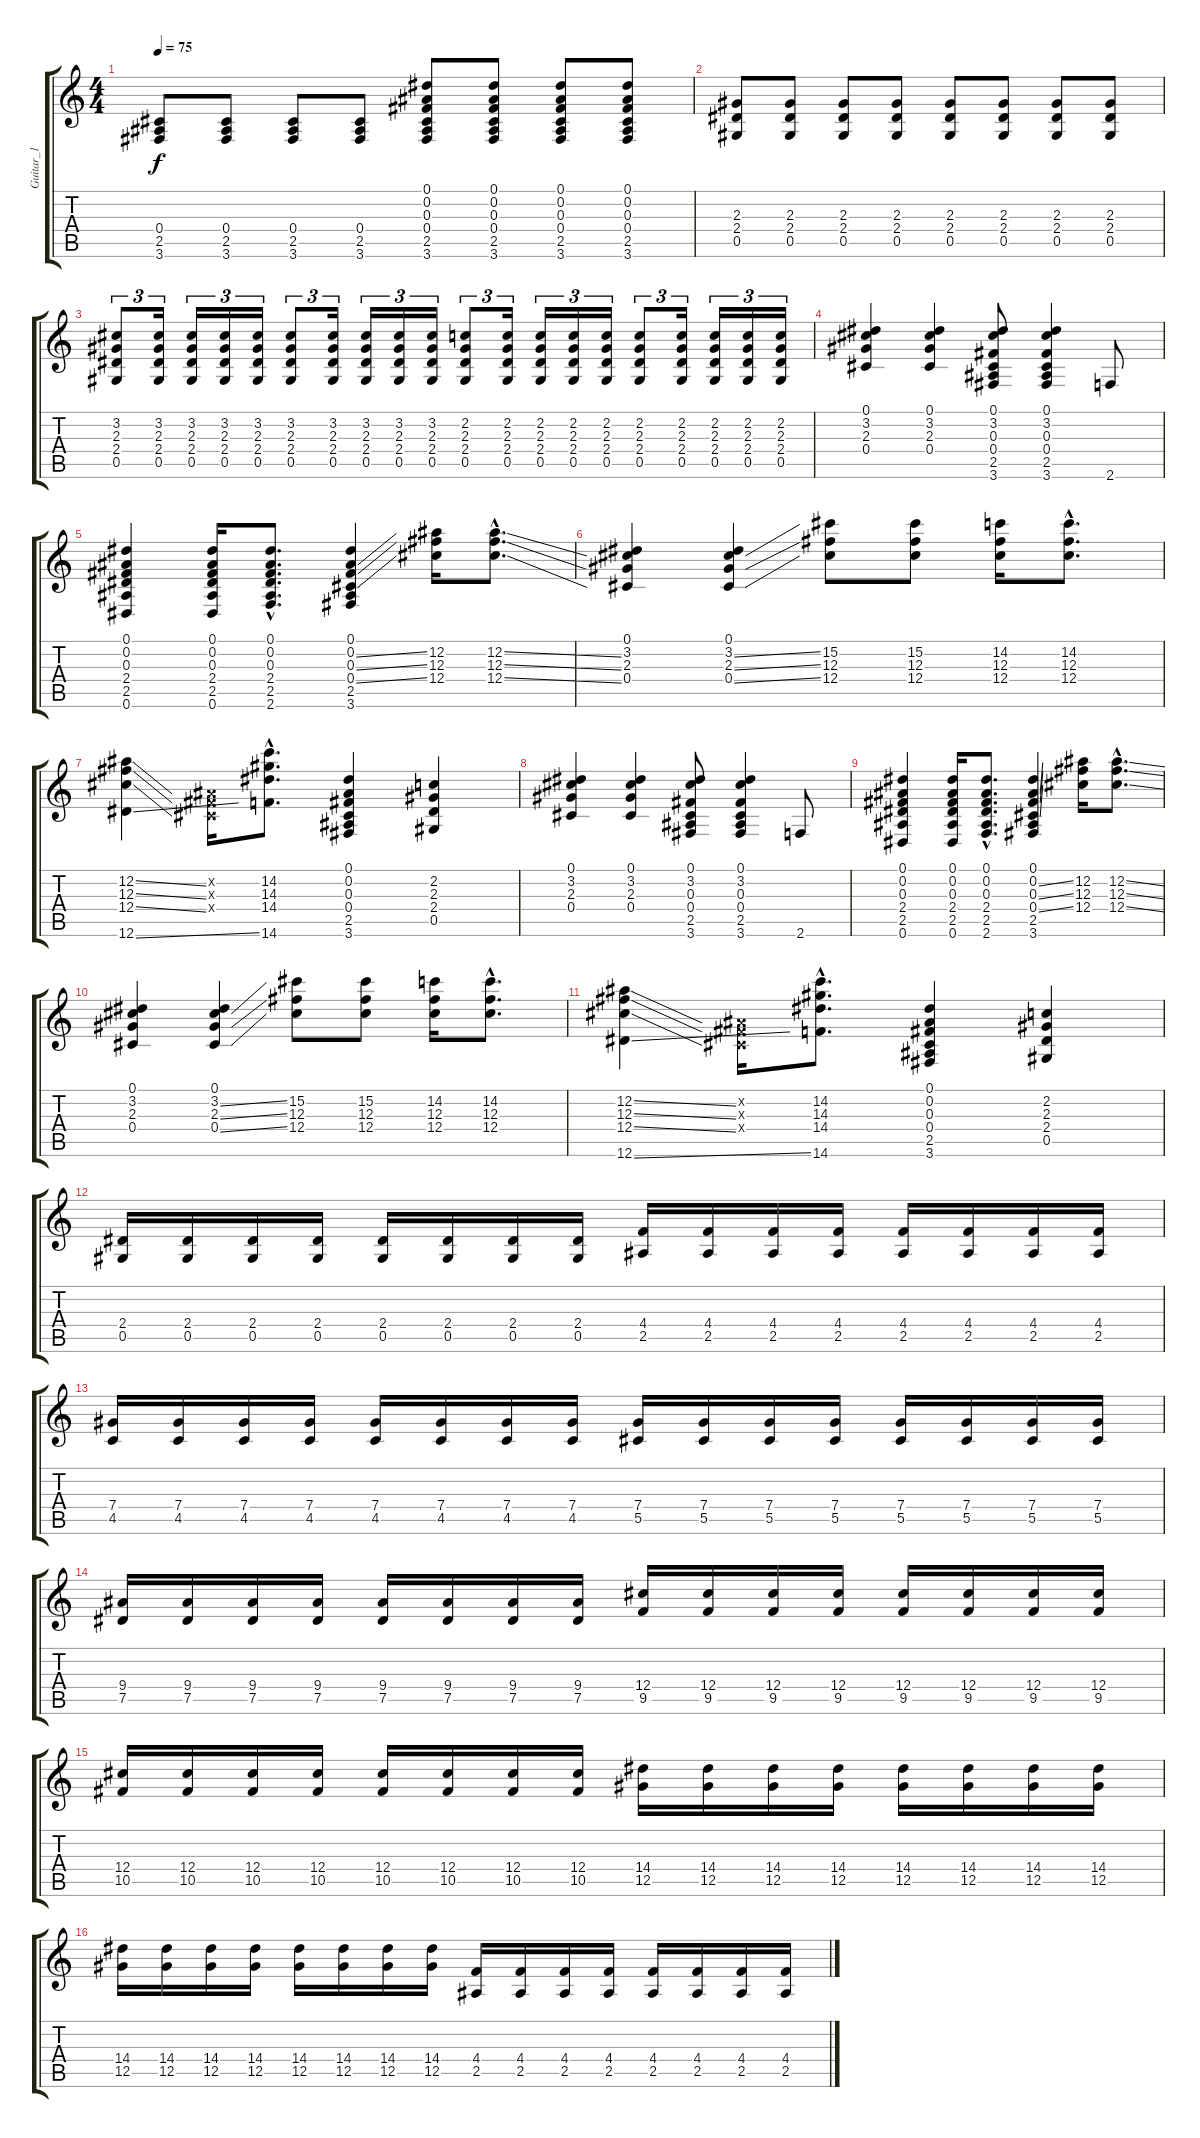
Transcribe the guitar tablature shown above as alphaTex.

\track ("Guitar_1" "Guitar_1") {instrument distortionguitar}
\staff {score tabs}
\tuning (Eb4 Bb3 Gb3 Db3 Ab2 Eb2) {hide}
\ts (4 4)
\tempo 75
\clef g2
\ks c
(0.4 2.5 3.6).8{dy f} (0.4 2.5 3.6).8 (0.4 2.5 3.6).8 (0.4 2.5 3.6).8 (0.1 0.2 0.3 0.4 2.5 3.6).8 (0.1 0.2 0.3 0.4 2.5 3.6).8 (0.1 0.2 0.3 0.4 2.5 3.6).8 (0.1 0.2 0.3 0.4 2.5 3.6).8 |
(2.3 2.4 0.5).8 (2.3 2.4 0.5).8 (2.3 2.4 0.5).8 (2.3 2.4 0.5).8 (2.3 2.4 0.5).8 (2.3 2.4 0.5).8 (2.3 2.4 0.5).8 (2.3 2.4 0.5).8 |
(3.2 2.3 2.4 0.5).8{tu (3 2)} (3.2 2.3 2.4 0.5).16{tu (3 2)} (3.2 2.3 2.4 0.5).16{tu (3 2)} (3.2 2.3 2.4 0.5).16{tu (3 2)} (3.2 2.3 2.4 0.5).16{tu (3 2)} (3.2 2.3 2.4 0.5).8{tu (3 2)} (3.2 2.3 2.4 0.5).16{tu (3 2)} (3.2 2.3 2.4 0.5).16{tu (3 2)} (3.2 2.3 2.4 0.5).16{tu (3 2)} (3.2 2.3 2.4 0.5).16{tu (3 2)} (2.2 2.3 2.4 0.5).8{tu (3 2)} (2.2 2.3 2.4 0.5).16{tu (3 2)} (2.2 2.3 2.4 0.5).16{tu (3 2)} (2.2 2.3 2.4 0.5).16{tu (3 2)} (2.2 2.3 2.4 0.5).16{tu (3 2)} (2.2 2.3 2.4 0.5).8{tu (3 2)} (2.2 2.3 2.4 0.5).16{tu (3 2)} (2.2 2.3 2.4 0.5).16{tu (3 2)} (2.2 2.3 2.4 0.5).16{tu (3 2)} (2.2 2.3 2.4 0.5).16{tu (3 2)} |
(0.1 3.2 2.3 0.4).4 (0.1 3.2 2.3 0.4).4 (0.1 3.2 0.3 0.4 2.5 3.6).8 (0.1 3.2 0.3 0.4 2.5 3.6).4 2.6.8 |
(0.1 0.2 0.3 2.4 2.5 0.6).4 (0.1 0.2 0.3 2.4 2.5 0.6).16 (0.1{hac} 0.2{hac} 0.3{hac} 2.4{hac} 2.5{hac} 2.6{hac}).8{d} (0.1 0.2{ss} 0.3{ss} 0.4{ss} 2.5 3.6).4 (12.2 12.3 12.4).16 (12.2{ss hac} 12.3{ss hac} 12.4{ss hac}).8{d} |
(0.1 3.2 2.3 0.4).4 (0.1 3.2{ss} 2.3{ss} 0.4{ss}).4 (15.2 12.3 12.4).8 (15.2 12.3 12.4).8 (14.2 12.3 12.4).16 (14.2{hac} 12.3{hac} 12.4{hac}).8{d} |
(12.2{ss} 12.3{ss} 12.4{ss} 12.6{ss}).4 (0.2{x} 0.3{x} 0.4{x}).16 (14.2{hac} 14.3{hac} 14.4{hac} 14.6{hac}).8{d} (0.1 0.2 0.3 0.4 2.5 3.6).4 (2.2 2.3 2.4 0.5).4 |
(0.1 3.2 2.3 0.4).4 (0.1 3.2 2.3 0.4).4 (0.1 3.2 0.3 0.4 2.5 3.6).8 (0.1 3.2 0.3 0.4 2.5 3.6).4 2.6.8 |
(0.1 0.2 0.3 2.4 2.5 0.6).4 (0.1 0.2 0.3 2.4 2.5 0.6).16 (0.1{hac} 0.2{hac} 0.3{hac} 2.4{hac} 2.5{hac} 2.6{hac}).8{d} (0.1 0.2{ss} 0.3{ss} 0.4{ss} 2.5 3.6).4 (12.2 12.3 12.4).16 (12.2{ss hac} 12.3{ss hac} 12.4{ss hac}).8{d} |
(0.1 3.2 2.3 0.4).4 (0.1 3.2{ss} 2.3{ss} 0.4{ss}).4 (15.2 12.3 12.4).8 (15.2 12.3 12.4).8 (14.2 12.3 12.4).16 (14.2{hac} 12.3{hac} 12.4{hac}).8{d} |
(12.2{ss} 12.3{ss} 12.4{ss} 12.6{ss}).4 (0.2{x} 0.3{x} 0.4{x}).16 (14.2{hac} 14.3{hac} 14.4{hac} 14.6{hac}).8{d} (0.1 0.2 0.3 0.4 2.5 3.6).4 (2.2 2.3 2.4 0.5).4 |
(2.4 0.5).16 (2.4 0.5).16 (2.4 0.5).16 (2.4 0.5).16 (2.4 0.5).16 (2.4 0.5).16 (2.4 0.5).16 (2.4 0.5).16 (4.4 2.5).16 (4.4 2.5).16 (4.4 2.5).16 (4.4 2.5).16 (4.4 2.5).16 (4.4 2.5).16 (4.4 2.5).16 (4.4 2.5).16 |
(7.4 4.5).16 (7.4 4.5).16 (7.4 4.5).16 (7.4 4.5).16 (7.4 4.5).16 (7.4 4.5).16 (7.4 4.5).16 (7.4 4.5).16 (7.4 5.5).16 (7.4 5.5).16 (7.4 5.5).16 (7.4 5.5).16 (7.4 5.5).16 (7.4 5.5).16 (7.4 5.5).16 (7.4 5.5).16 |
(9.4 7.5).16 (9.4 7.5).16 (9.4 7.5).16 (9.4 7.5).16 (9.4 7.5).16 (9.4 7.5).16 (9.4 7.5).16 (9.4 7.5).16 (12.4 9.5).16 (12.4 9.5).16 (12.4 9.5).16 (12.4 9.5).16 (12.4 9.5).16 (12.4 9.5).16 (12.4 9.5).16 (12.4 9.5).16 |
(12.4 10.5).16 (12.4 10.5).16 (12.4 10.5).16 (12.4 10.5).16 (12.4 10.5).16 (12.4 10.5).16 (12.4 10.5).16 (12.4 10.5).16 (14.4 12.5).16 (14.4 12.5).16 (14.4 12.5).16 (14.4 12.5).16 (14.4 12.5).16 (14.4 12.5).16 (14.4 12.5).16 (14.4 12.5).16 |
(14.4 12.5).16 (14.4 12.5).16 (14.4 12.5).16 (14.4 12.5).16 (14.4 12.5).16 (14.4 12.5).16 (14.4 12.5).16 (14.4 12.5).16 (4.4 2.5).16 (4.4 2.5).16 (4.4 2.5).16 (4.4 2.5).16 (4.4 2.5).16 (4.4 2.5).16 (4.4 2.5).16 (4.4 2.5).16
